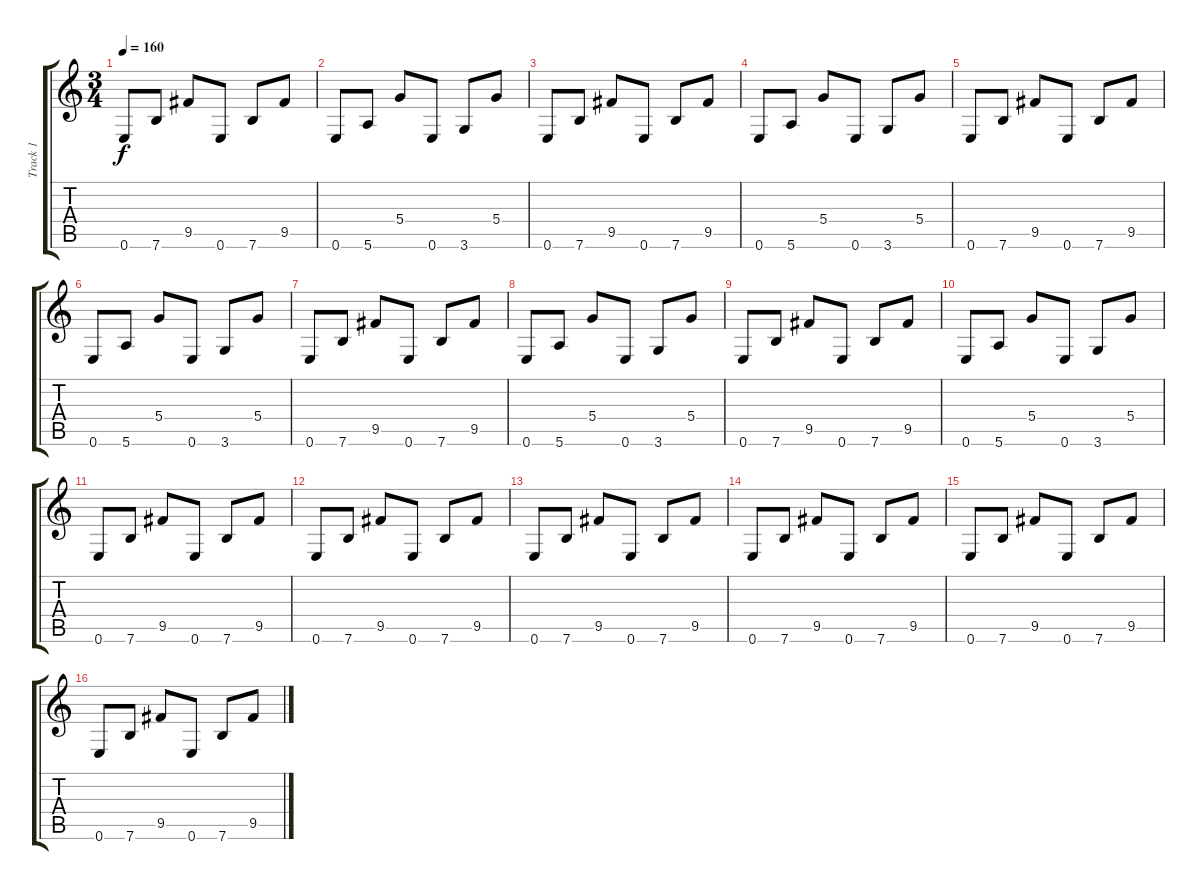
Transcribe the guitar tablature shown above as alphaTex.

\track ("Track 1" "Track 1") {instrument overdrivenguitar}
\staff {score tabs}
\tuning (E4 B3 G3 D3 A2 E2) {hide}
\ts (3 4)
\tempo 160
\clef g2
\ks c
0.6.8{dy f} 7.6.8 9.5.8 0.6.8 7.6.8 9.5.8 |
0.6.8 5.6.8 5.4.8 0.6.8 3.6.8 5.4.8 |
0.6.8 7.6.8 9.5.8 0.6.8 7.6.8 9.5.8 |
0.6.8 5.6.8 5.4.8 0.6.8 3.6.8 5.4.8 |
0.6.8 7.6.8 9.5.8 0.6.8 7.6.8 9.5.8 |
0.6.8 5.6.8 5.4.8 0.6.8 3.6.8 5.4.8 |
0.6.8 7.6.8 9.5.8 0.6.8 7.6.8 9.5.8 |
0.6.8 5.6.8 5.4.8 0.6.8 3.6.8 5.4.8 |
0.6.8 7.6.8 9.5.8 0.6.8 7.6.8 9.5.8 |
0.6.8 5.6.8 5.4.8 0.6.8 3.6.8 5.4.8 |
0.6.8 7.6.8 9.5.8 0.6.8 7.6.8 9.5.8 |
0.6.8 7.6.8 9.5.8 0.6.8 7.6.8 9.5.8 |
0.6.8 7.6.8 9.5.8 0.6.8 7.6.8 9.5.8 |
0.6.8 7.6.8 9.5.8 0.6.8 7.6.8 9.5.8 |
0.6.8 7.6.8 9.5.8 0.6.8 7.6.8 9.5.8 |
0.6.8 7.6.8 9.5.8 0.6.8 7.6.8 9.5.8
